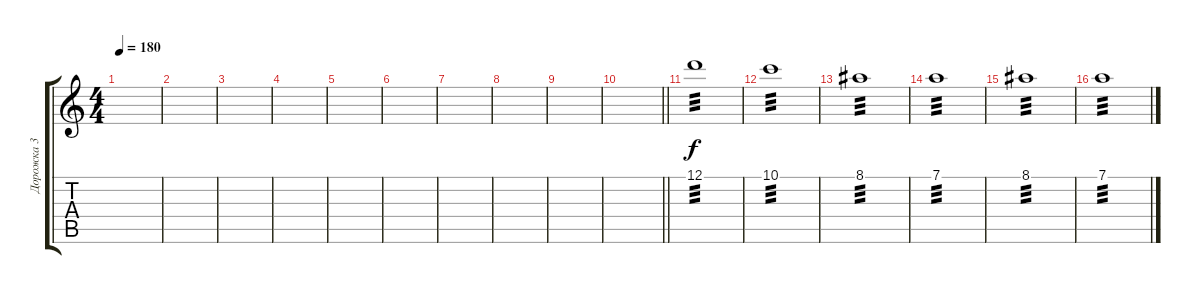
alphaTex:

\track ("Дорожка 3" "Дорожка 3") {instrument overdrivenguitar}
\staff {score tabs}
\tuning (D4 A3 F3 C3 G2 C2) {hide}
\ts (4 4)
\tempo 180
\clef g2
\ks c
|
|
|
|
|
|
|
|
|
\barLineRight lightlight
|
\section ("" "")
12.1.1{tp 3} |
10.1.1{tp 3} |
8.1.1{tp 3} |
7.1.1{tp 3} |
8.1.1{tp 3} |
7.1.1{tp 3}
